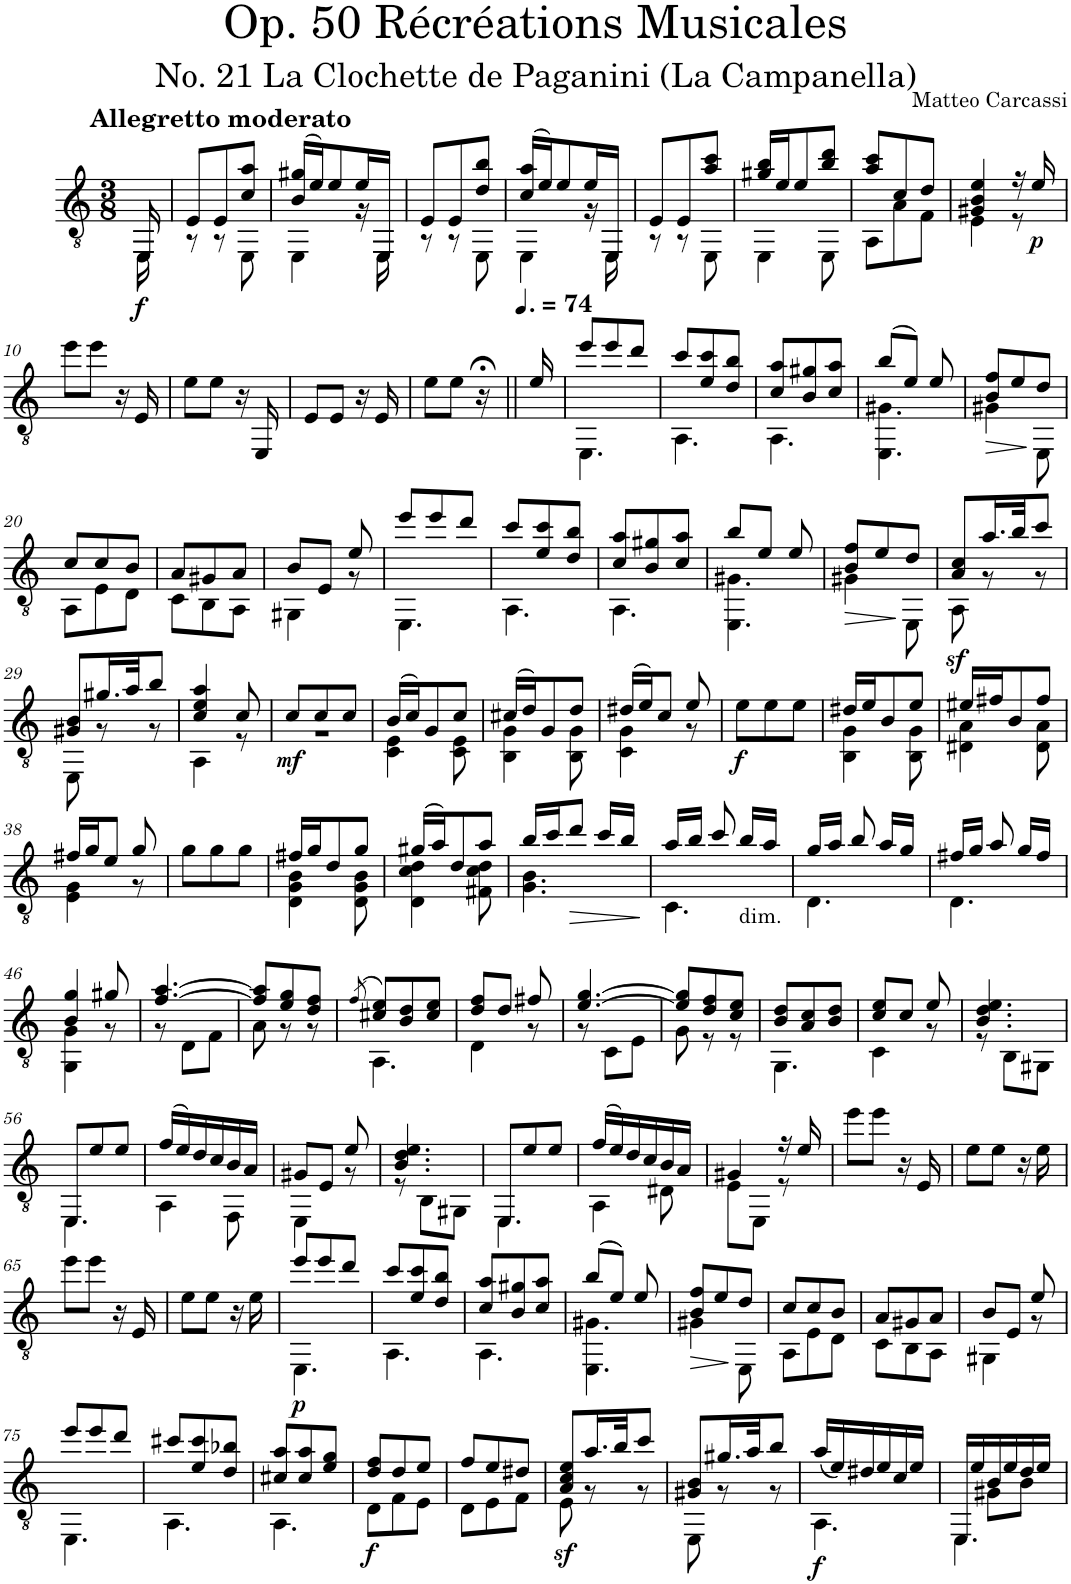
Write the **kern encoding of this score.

**kern	**dynam
*part1	*part1
*staff1	*staff1
*I"Classical Guitar	*
*clefGv2	*
*k[]	*
*a:	*
*M3/8	*
=1	=1
*^	*
!LO:TX:a:B:t=Allegretto moderato	!	!
!	!	!LO:DY:b
16EE/	16EE\	f
=2	=2	=2
8E/L	8r	.
8E/	8r	.
8c/ 8a/J	8EE\	.
=3	=3	=3
(16B/ 16g#X/LL	4EE\	.
16e/J)	.	.
8e/	.	.
16e/L	16r	.
16EE/JJ	16EE\	.
=4	=4	=4
8E/L	8r	.
8E/	8r	.
8d/ 8b/J	8EE\	.
=5	=5	=5
(16c/ 16a/LL	4EE\	.
16e/J)	.	.
8e/	.	.
16e/L	16r	.
16EE/JJ	16EE\	.
=6	=6	=6
8E/L	8r	.
8E/	8r	.
8a/ 8cc/J	8EE\	.
=7	=7	=7
16g#X/ 16b/LL	4EE\	.
16e/J	.	.
8e/	.	.
8b/ 8dd/J	8EE\	.
=8	=8	=8
8a/ 8cc/L	8AA\L	.
8c/	8A\	.
8d/J	8F\J	.
=9	=9	=9
4G#X/ 4B/ 4e/	4E\	.
16r	8r	.
!	!	!LO:DY:b
16e/	.	p
*v	*v	*
!!LO:LB:g=z
=10	=10
8ee\L	.
8ee\J	.
16r	.
16E/	.
=11	=11
8e\L	.
8e\J	.
16r	.
16EE/	.
=12	=12
8E/L	.
8E/J	.
16r	.
16E/	.
=13	=13
8e\L	.
8e\J	.
16r;<	.
=14||	=14||
*MM111	*
16e/	.
=15	=15
*^	*
8ee/L	4.EE\	.
8ee/	.	.
8dd/J	.	.
=16	=16	=16
8cc/L	4.AA\	.
8e/ 8cc/	.	.
8d/ 8b/J	.	.
=17	=17	=17
8c/ 8a/L	4.AA\	.
8B/ 8g#X/	.	.
8c/ 8a/J	.	.
=18	=18	=18
(>8b/L	4.EE\ 4.G#X\	.
8e/J)	.	.
8e/	.	.
=19	=19	=19
!	!	!LO:HP:b
8B/ 8f/L	4G#X\	>
8e/	.	.
8d/J	8EE\	]
!!LO:LB:g=z	!!
=20	=20	=20
8c/L	8AA\L	.
8c/	8E\	.
8B/J	8D\J	.
=21	=21	=21
8A/L	8C\L	.
8G#X/	8BB\	.
8A/J	8AA\J	.
=22	=22	=22
8B/L	4GG#X\	.
8E/J	.	.
8e/	8r	.
=23	=23	=23
8ee/L	4.EE\	.
8ee/	.	.
8dd/J	.	.
=24	=24	=24
8cc/L	4.AA\	.
8e/ 8cc/	.	.
8d/ 8b/J	.	.
=25	=25	=25
8c/ 8a/L	4.AA\	.
8B/ 8g#X/	.	.
8c/ 8a/J	.	.
=26	=26	=26
8b/L	4.EE\ 4.G#X\	.
8e/J	.	.
8e/	.	.
=27	=27	=27
!	!	!LO:HP:b
8B/ 8f/L	4G#X\	>
8e/	.	.
8d/J	8EE\	]
=28	=28	=28
!	!	!LO:DY:b
8A/ 8c/L	8AA\	sf
16.a/L	8r	.
32b/JK	.	.
8cc/J	8r	.
!!LO:LB:g=z	!!
=29	=29	=29
8G#X/ 8B/L	8EE\	.
16.g#X/L	8r	.
32a/JK	.	.
8b/J	8r	.
=30	=30	=30
4c/ 4e/ 4a/	4AA\	.
8c/	8r	.
=31	=31	=31
!	!	!LO:DY:b
8c/L	4.r	mf
8c/	.	.
8c/J	.	.
=32	=32	=32
(16B/LL	4C\ 4E\	.
16c/J)	.	.
8G/	.	.
8c/J	8C\ 8E\	.
=33	=33	=33
(16c#X/LL	4BB\ 4G\	.
16d/J)	.	.
8G/	.	.
8d/J	8BB\ 8G\	.
=34	=34	=34
(16d#X/LL	4C\ 4G\	.
16e/J)	.	.
8c/J	.	.
8e/	8r	.
=35	=35	=35
!	!	!LO:DY:b
*v	*v	*
8e\L	f
8e\	.
8e\J	.
=36	=36
*^	*
16d#X/LL	4BB\ 4G\	.
16e/J	.	.
8B/	.	.
8e/J	8BB\ 8G\	.
=37	=37	=37
16e#X/LL	4D#X\ 4A\	.
16f#X/J	.	.
8B/	.	.
8f#/J	8D#\ 8A\	.
!!LO:LB:g=z	!!
=38	=38	=38
16f#X/LL	4E\ 4G\	.
16g/J	.	.
8e/J	.	.
8g/	8r	.
*v	*v	*
=39	=39
8g\L	.
8g\	.
8g\J	.
=40	=40
*^	*
16f#X/LL	4D\ 4G\ 4B\	.
16g/J	.	.
8d/	.	.
8g/J	8D\ 8G\ 8B\	.
=41	=41	=41
(16g#X/LL	4D\ 4c\ 4d\	.
16a/J)	.	.
8d/	.	.
8a/J	8F#X\ 8c\ 8d\	.
=42	=42	=42
16b/LL	4.G\ 4.B\	.
16cc/J	.	.
!	!	!LO:HP:b
8dd/J	.	>
16cc/LL	.	.
16b/JJ	.	.
*v	*v	*
.	]
=43	=43
*^	*
16a/LL	4.C\	.
16b/JJ	.	.
8cc/	.	.
!LO:TX:b:t=dim.	!	!
16b/LL	.	.
16a/JJ	.	.
=44	=44	=44
16g/LL	4.D\	.
16a/JJ	.	.
8b/	.	.
16a/LL	.	.
16g/JJ	.	.
=45	=45	=45
16f#X/LL	4.D\	.
16g/JJ	.	.
8a/	.	.
16g/LL	.	.
16f#/JJ	.	.
!!LO:LB:g=z	!!
=46	=46	=46
4B/ 4g/	4GG\ 4G\	.
8g#X/	8r	.
=47	=47	=47
[4.f/ [4.a/	8r	.
.	8D\L	.
.	8F\J	.
=48	=48	=48
8f/] 8a/]L	8A\	.
8e/ 8g/	8r	.
8d/ 8f/J	8r	.
=49	=49	=49
(>8qf/	.	.
8c#X/ 8e/L)	4.AA\	.
8B/ 8d/	.	.
8c#/ 8e/J	.	.
=50	=50	=50
8d/ 8f/L	4D\	.
8d/J	.	.
8f#X/	8r	.
=51	=51	=51
[4.e/ [4.g/	8r	.
.	8C\L	.
.	8E\J	.
=52	=52	=52
8e/] 8g/]L	8G\	.
8d/ 8f/	8r	.
8c/ 8e/J	8r	.
=53	=53	=53
8B/ 8d/L	4.GG\	.
8A/ 8c/	.	.
8B/ 8d/J	.	.
=54	=54	=54
8c/ 8e/L	4C\	.
8c/J	.	.
8e/	8r	.
=55	=55	=55
4.B/ 4.d/ 4.e/	8r	.
.	8BB\L	.
.	8GG#X\J	.
!!LO:LB:g=z	!!
=56	=56	=56
8EE/L	4.EE\	.
8e/	.	.
8e/J	.	.
=57	=57	=57
(16f/LL	4AA\	.
16e/)	.	.
16d/	.	.
16c/	.	.
16B/	8FF\	.
16A/JJ	.	.
=58	=58	=58
8G#X/L	4EE\	.
8E/J	.	.
8e/	8r	.
=59	=59	=59
4.B/ 4.d/ 4.e/	8r	.
.	8BB\L	.
.	8GG#X\J	.
=60	=60	=60
8EE/L	4.EE\	.
8e/	.	.
8e/J	.	.
=61	=61	=61
(16f/LL	4AA\	.
16e/)	.	.
16d/	.	.
16c/	.	.
16B/	8D#X\	.
16A/JJ	.	.
=62	=62	=62
4G#X/	8E\L	.
.	8EE\J	.
16r	8r	.
16e/	.	.
*v	*v	*
=63	=63
8ee\L	.
8ee\J	.
16r	.
16E/	.
=64	=64
8e\L	.
8e\J	.
16r	.
16e\	.
!!LO:LB:g=z
=65	=65
8ee\L	.
8ee\J	.
16r	.
16E/	.
=66	=66
8e\L	.
8e\J	.
16r	.
16e\	.
=67	=67
*^	*
!	!	!LO:DY:b
8ee/L	4.EE\	p
8ee/	.	.
8dd/J	.	.
=68	=68	=68
8cc/L	4.AA\	.
8e/ 8cc/	.	.
8d/ 8b/J	.	.
=69	=69	=69
8c/ 8a/L	4.AA\	.
8B/ 8g#X/	.	.
8c/ 8a/J	.	.
=70	=70	=70
(8b/L	4.EE\ 4.G#X\	.
8e/J)	.	.
8e/	.	.
=71	=71	=71
!	!	!LO:HP:b
8B/ 8f/L	4G#X\	>
8e/	.	.
8d/J	8EE\	]
=72	=72	=72
8c/L	8AA\L	.
8c/	8E\	.
8B/J	8D\J	.
=73	=73	=73
8A/L	8C\L	.
8G#X/	8BB\	.
8A/J	8AA\J	.
=74	=74	=74
8B/L	4GG#X\	.
8E/J	.	.
8e/	8r	.
!!LO:LB:g=z	!!
=75	=75	=75
8ee/L	4.EE\	.
8ee/	.	.
8dd/J	.	.
=76	=76	=76
8cc#X/L	4.AA\	.
8e/ 8cc#/	.	.
8d/ 8b-X/J	.	.
=77	=77	=77
8c#X/ 8a/L	4.AA\	.
8c#/ 8a/	.	.
8e/ 8g/J	.	.
=78	=78	=78
!	!	!LO:DY:b
8d/ 8f/L	8D\L	f
8d/	8F\	.
8e/J	8E\J	.
=79	=79	=79
8f/L	8D\L	.
8e/	8E\	.
8d#X/J	8F\J	.
=80	=80	=80
!	!	!LO:DY:b
8A/ 8c/ 8e/L	8E\	sf
16.a/L	8r	.
32b/JK	.	.
8cc/J	8r	.
=81	=81	=81
8G#X/ 8B/L	8EE\	.
16.g#X/L	8r	.
32a/JK	.	.
8b/J	8r	.
=82	=82	=82
!	!	!LO:DY:b
(<16a/LL	4.AA\	f
16e/)	.	.
16d#X/	.	.
16e/	.	.
16c/	.	.
16e/JJ	.	.
=83	=83	=83
*	*^	*
16EE/LL	4.EE\	8ryy	.
16e/	.	.	.
16B/	.	8G#X\L	.
16e/	.	.	.
16d/	.	8B\J	.
16e/JJ	.	.	.
*v	*v	*v	*
=	=
*-	*-
